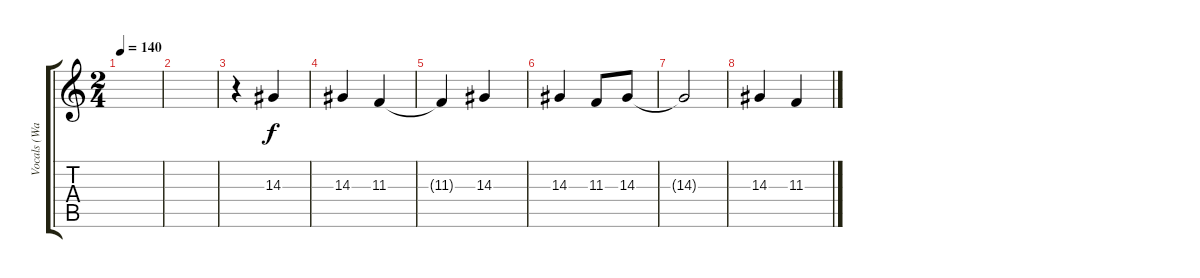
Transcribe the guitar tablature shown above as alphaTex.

\track ("Vocals (Wade McNeil)" "Vocals (Wa") {instrument oboe}
\staff {score tabs}
\tuning (Eb4 Bb3 Gb3 Db3 Ab2 Eb2) {hide}
\ts (2 4)
\tempo 140
\clef g2
\ks c
|
|
r.4 14.3.4 |
14.3.4 11.3.4 |
11.3{t}.4 14.3.4 |
14.3.4 11.3.8 14.3.8 |
14.3{t}.2 |
14.3.4 11.3.4
